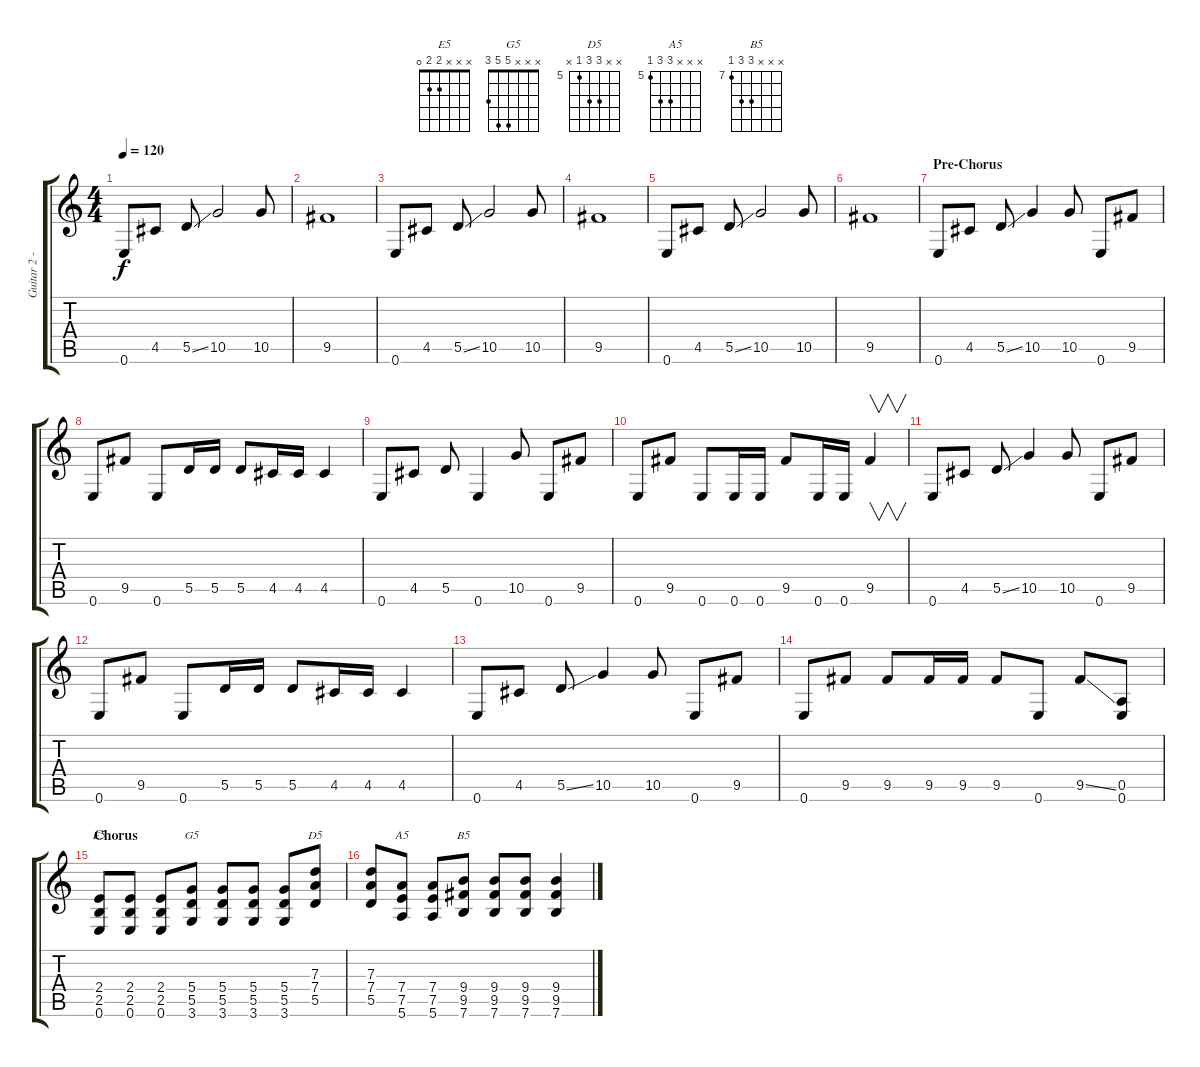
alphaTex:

\track ("Guitar 2 - Electric" "Guitar 2 -") {instrument electricguitarclean}
\staff {score tabs}
\tuning (E4 B3 G3 D3 A2 E2) {hide}
\chord ("E5" x x x 2 2 0)
\chord ("G5" x x x 5 5 3)
\chord ("D5" x x 7 7 5 x) {firstfret 5}
\chord ("A5" x x x 7 7 5) {firstfret 5}
\chord ("B5" x x x 9 9 7) {firstfret 7}
\ts (4 4)
\tempo 120
\clef g2
\ks c
0.6.8{dy f} 4.5.8 5.5{ss}.8 10.5.2 10.5.8 |
9.5.1 |
0.6.8 4.5.8 5.5{ss}.8 10.5.2 10.5.8 |
9.5.1 |
0.6.8 4.5.8 5.5{ss}.8 10.5.2 10.5.8 |
9.5.1 |
\section ("" "Pre-Chorus")
0.6.8 4.5.8 5.5{ss}.8 10.5.4 10.5.8 0.6.8 9.5.8 |
0.6.8 9.5.8 0.6.8 5.5.16 5.5.16 5.5.8 4.5.16 4.5.16 4.5.4 |
0.6.8 4.5.8 5.5.8 0.6.4 10.5.8 0.6.8 9.5.8 |
0.6.8 9.5.8 0.6.8 0.6.16 0.6.16 9.5.8 0.6.16 0.6.16 9.5.4{v} |
0.6.8 4.5.8 5.5{ss}.8 10.5.4 10.5.8 0.6.8 9.5.8 |
0.6.8 9.5.8 0.6.8 5.5.16 5.5.16 5.5.8 4.5.16 4.5.16 4.5.4 |
0.6.8 4.5.8 5.5{ss}.8 10.5.4 10.5.8 0.6.8 9.5.8 |
0.6.8 9.5.8 9.5.8 9.5.16 9.5.16 9.5.8 0.6.8 9.5{ss}.8 (0.5 0.6).8 |
\section ("" "Chorus")
(2.4 2.5 0.6).8{ch "E5"} (2.4 2.5 0.6).8 (2.4 2.5 0.6).8 (5.4 5.5 3.6).8{ch "G5"} (5.4 5.5 3.6).8 (5.4 5.5 3.6).8 (5.4 5.5 3.6).8 (7.3 7.4 5.5).8{ch "D5"} |
(7.3 7.4 5.5).8 (7.4 7.5 5.6).8{ch "A5"} (7.4 7.5 5.6).8 (9.4 9.5 7.6).8{ch "B5"} (9.4 9.5 7.6).8 (9.4 9.5 7.6).8 (9.4{ss} 9.5{ss} 7.6{ss}).4
